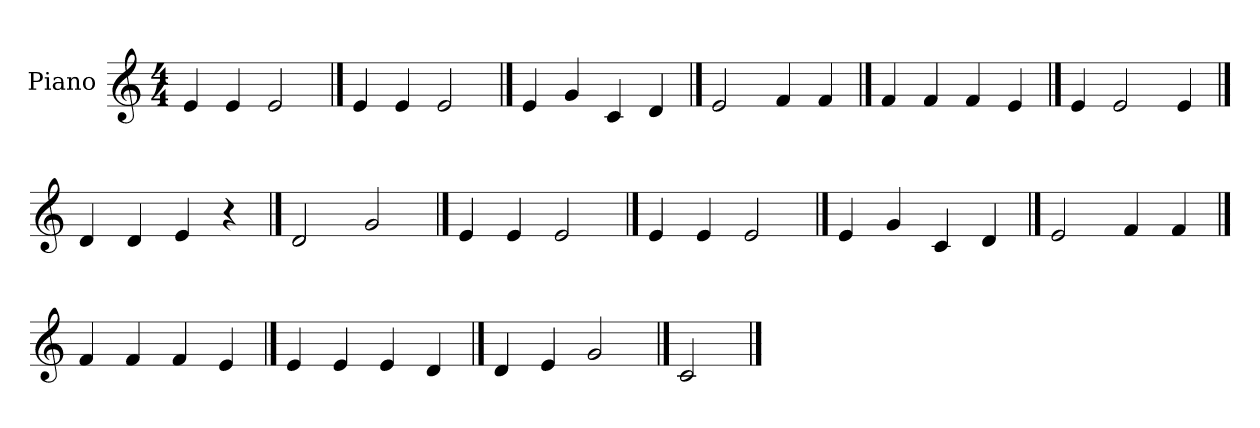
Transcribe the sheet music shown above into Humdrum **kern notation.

**kern
*part1
*staff1
*I"Piano
*clefG2
*k[]
*M4/4
*MM120
=1
4e
4e
2e
==2
4e
4e
2e
==3
4e
4g
4c
4d
==4
2e
4f
4f
==5
4f
4f
4f
4e
==6
4e
2e
4e
==7
4d
4d
4e
4r
==8
2d
2g
==9
4e
4e
2e
==10
4e
4e
2e
==11
4e
4g
4c
4d
==12
2e
4f
4f
==13
4f
4f
4f
4e
==14
4e
4e
4e
4d
==15
4d
4e
2g
==16
2c
==
*-
